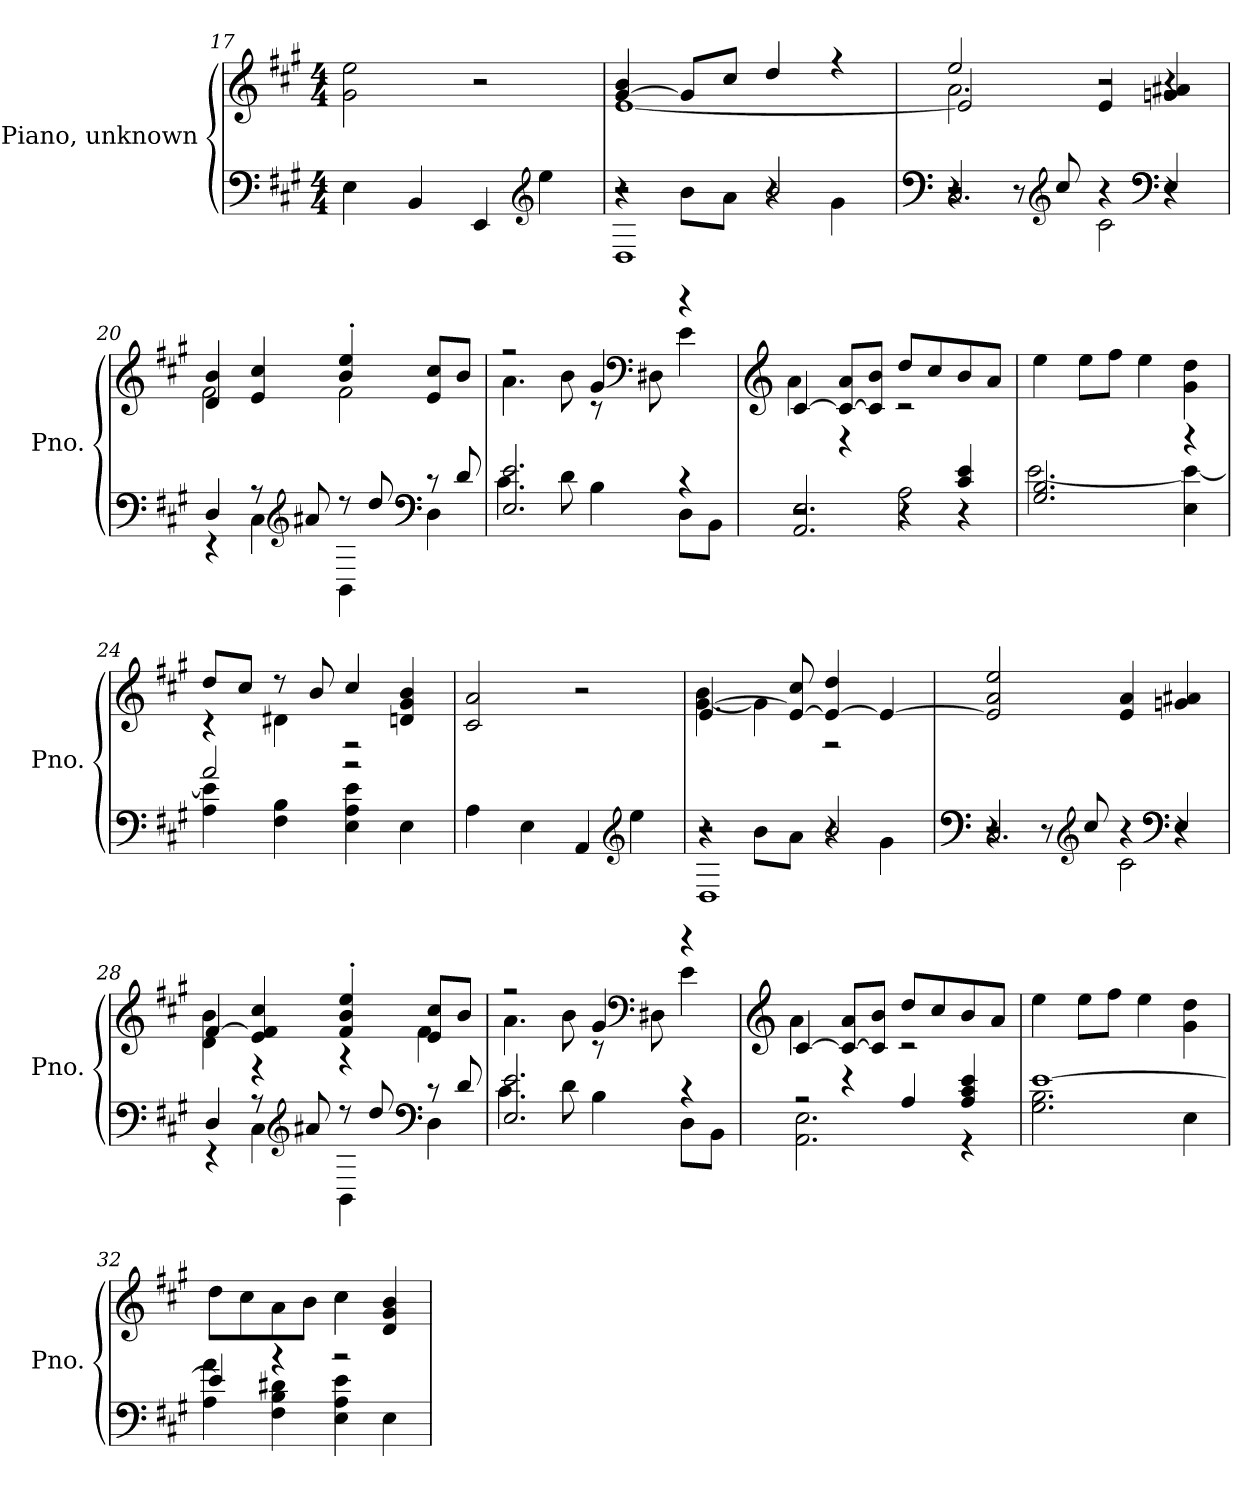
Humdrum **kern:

**kern	**kern
*part1	*part1
*staff2	*staff1
*I"Piano, unknown	*
*I'Pno.	*
*clefF4	*clefG2
*k[f#c#g#]	*k[f#c#g#]
*M4/4	*M4/4
=17	=17
4E\	2g#\ 2ee\
4BB/	.
4EE/	2r
*clefG2	*
4ee\	.
=18	=18
*^	*^
*	*^	*	*
2r	4r	1D	[4g#/ 4b/	[1e
.	8b\L	.	8g#/L]	.
.	8a\J	.	8cc#/J	.
2b/	4r	.	4dd/	.
.	4g#\	.	4r	.
*	*	*	*v	*v
=19	=19	=19	=19
*clefF4	*	*	*
*	*	*	*^
*	*	*	*	*^
4r	2r	2.C#/	2ee/	2.a\	2e/]
8r	.	.	.	.	.
*clefG2	*	*	*	*	*
8cc#/	.	.	.	.	.
4r	2c#\	.	4e/	.	2r
*clefF4	*	*	*	*	*
4E/	.	4r	4gn/ 4a#X/	4r	.
*	*v	*v	*	*	*
*	*	*	*v	*v
!!LO:LB:g=z
=20	=20	=20	=20
4D/	4r	4d/ 4b/	2f#\
8r	4C#\	4e/ 4cc#/	.
*clefG2	*	*	*
8a#X/	.	.	.
8r	4BB\	4b/' 4ee/'	2f#\
8dd/	.	.	.
*clefF4	*	*	*
8r	4D\	8e/ 8cc#/L	.
8d/	.	8b/J	.
=21	=21	=21	=21
2.E/ 2.e/	4.c#\	2r	4.a\
.	8d\	.	8b\
.	4B\	4g#/	8r
*	*	*clefF4	*
.	.	.	8D#X\
4r	8D\L	4r	4e\
.	8BB\J	.	.
*v	*v	*	*
=22	=22	=22
*	*clefG2	*
*^	*	*
*	*^	*	*
2r	2r	2.AA/ 2.E/	[4c#/	4a\
.	.	.	8c#/_ 8a/L	4r
.	.	.	8c#/] 8b/J	.
4r	2A\	.	8dd/L	2r
.	.	.	8cc#/	.
4c#/ 4e/	.	4r	8b/	.
.	.	.	8a/J	.
*	*v	*v	*	*
*	*	*v	*v
=23	=23	=23
2.G#/ 2.B/	[2.e\	4ee\
.	.	8ee\L
.	.	8ff#\J
.	.	4ee\
4r	4E\ 4e\_	4g#\ 4dd\
!!LO:LB:g=z
=24	=24	=24
*	*	*^
2a/	4A\ 4e\]	8dd/L	4r
.	.	8cc#/J	.
.	4F#\ 4B\	8r	4d#X\
.	.	8b/	.
2r	4E\ 4A\ 4e\	4cc#/	2r
.	4E\	4dn/ 4g#/ 4b/	.
*v	*v	*	*
*	*v	*v
=25	=25
4A\	2c#/ 2a/
4E\	.
4AA/	2r
*clefG2	*
4ee\	.
=26	=26
*^	*^
*	*^	*	*
2r	4r	1D	[4.e/	[4g#\ 4b\
.	8b\L	.	.	4g#\]
.	8a\J	.	8e/_ 8cc#/	.
2b/	4r	.	4e/_ 4dd/	2r
.	4g#\	.	4e/_	.
*	*	*	*v	*v
=27	=27	=27	=27
*clefF4	*	*	*
4r	2r	2.C#/	2e/] 2a/ 2ee/
8r	.	.	.
*clefG2	*	*	*
8cc#/	.	.	.
4r	2c#\	.	4e/ 4a/
*clefF4	*	*	*
4E/	.	4r	4gn/ 4a#X/
*	*v	*v	*
!!LO:PB:g=z
=28	=28	=28
*	*	*^
4D/	4r	[4f#/	4d\ 4b\
8r	4C#\	4e/ 4f#/] 4cc#/	4r
*clefG2	*	*	*
8a#X/	.	.	.
8r	4BB\	4f#/' 4b/' 4ee/'	4r
8dd/	.	.	.
*clefF4	*	*	*
8r	4D\	8e/ 8cc#/L	4f#\
8d/	.	8b/J	.
=29	=29	=29	=29
2.E/ 2.e/	4.c#\	2r	4.a\
.	8d\	.	8b\
.	4B\	4g#/	8r
*	*	*clefF4	*
.	.	.	8D#X\
4r	8D\L	4r	4e\
.	8BB\J	.	.
=30	=30	=30	=30
*	*	*clefG2	*
2r	2.AA\ 2.E\	[4c#/	4a\
.	.	8c#/_ 8a/L	4r
.	.	8c#/] 8b/J	.
4A/	.	8dd/L	2r
.	.	8cc#/	.
4A/ 4c#/ 4e/	4r	8b/	.
.	.	8a/J	.
*	*	*v	*v
=31	=31	=31
[1e	2.G#\ 2.B\	4ee\
.	.	8ee\L
.	.	8ff#\J
.	.	4ee\
.	4E\	4g#\ 4dd\
!!LO:LB:g=z
=32	=32	=32
4e/]	4A\ 4a\	8dd\L
.	.	8cc#\
4r	4F#\ 4B\ 4d#X\	8a\
.	.	8b\J
2r	4E\ 4A\ 4e\	4cc#\
.	4E\	4d/ 4g#/ 4b/
*v	*v	*
=	=
*-	*-
